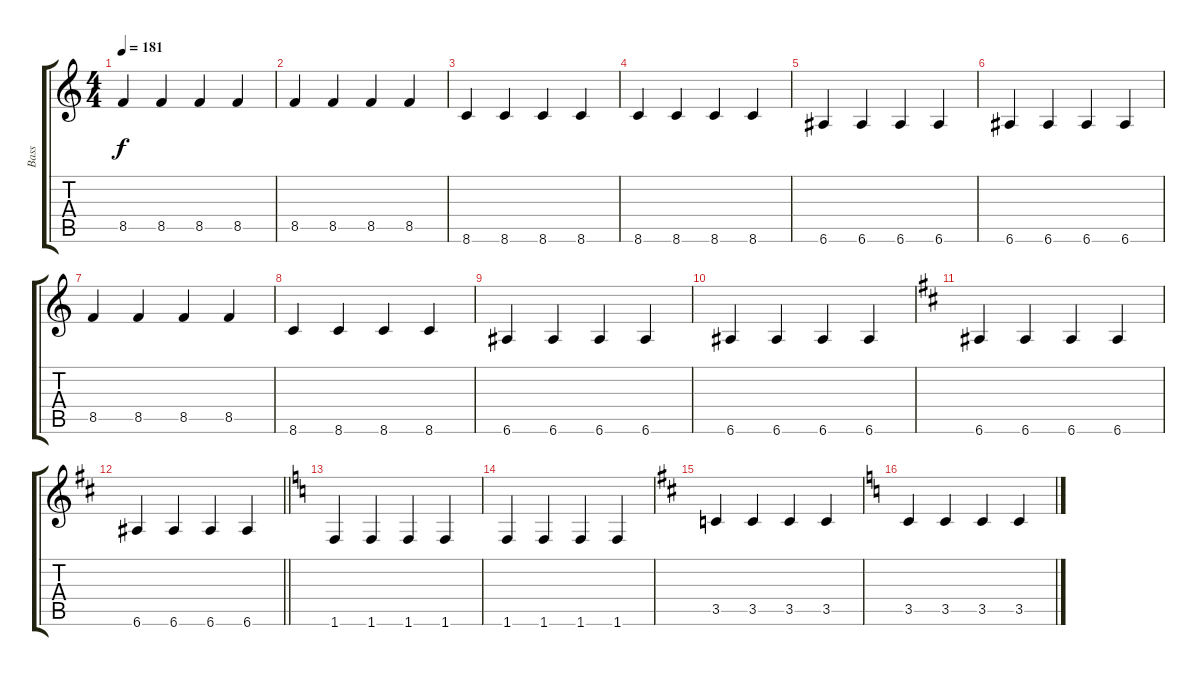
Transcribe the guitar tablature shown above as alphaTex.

\track ("Bass" "Bass") {instrument electricbasspick}
\staff {score tabs}
\tuning (E4 B3 G3 D3 A2 E2) {hide}
\ts (4 4)
\tempo 181
\clef g2
\ks c
8.5.4{dy f} 8.5.4 8.5.4 8.5.4 |
8.5.4 8.5.4 8.5.4 8.5.4 |
8.6.4 8.6.4 8.6.4 8.6.4 |
8.6.4 8.6.4 8.6.4 8.6.4 |
6.6.4 6.6.4 6.6.4 6.6.4 |
6.6.4 6.6.4 6.6.4 6.6.4 |
8.5.4 8.5.4 8.5.4 8.5.4 |
8.6.4 8.6.4 8.6.4 8.6.4 |
6.6.4 6.6.4 6.6.4 6.6.4 |
6.6.4 6.6.4 6.6.4 6.6.4 |
\ks d
6.6.4 6.6.4 6.6.4 6.6.4 |
\barLineRight lightlight
6.6.4 6.6.4 6.6.4 6.6.4 |
\ks c
1.6.4 1.6.4 1.6.4 1.6.4 |
1.6.4 1.6.4 1.6.4 1.6.4 |
\ks d
3.5.4 3.5.4 3.5.4 3.5.4 |
\ks c
3.5.4 3.5.4 3.5.4 3.5.4
